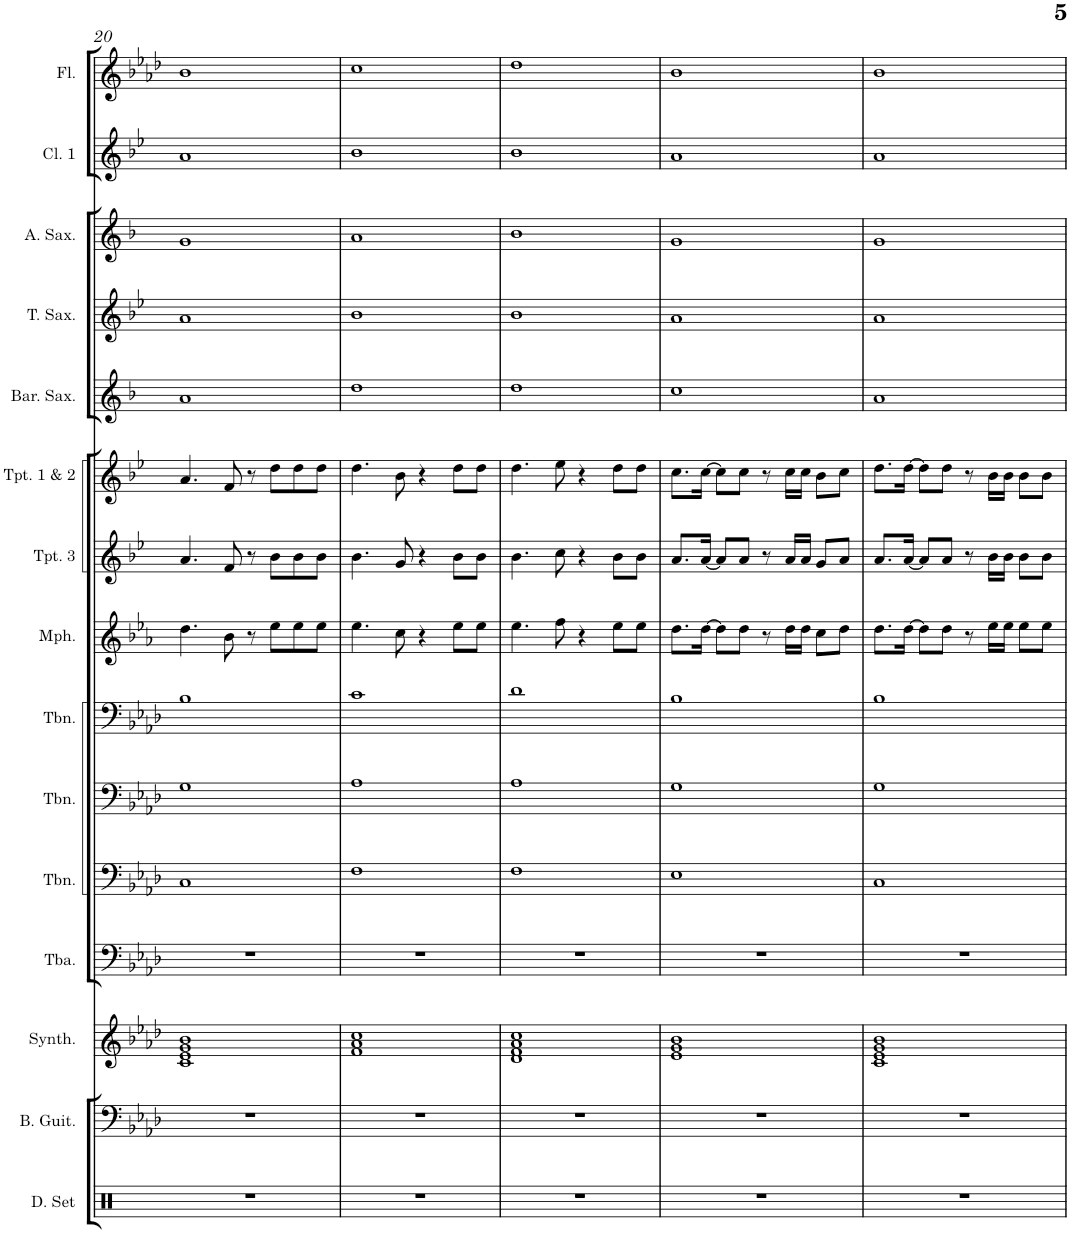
**kern	**kern	**kern	**kern	**kern	**kern	**kern	**kern	**kern	**kern	**kern	**kern	**kern	**kern	**kern
*part15	*part14	*part13	*part12	*part11	*part10	*part9	*part8	*part7	*part6	*part5	*part4	*part3	*part2	*part1
*staff15	*staff14	*staff13	*staff12	*staff11	*staff10	*staff9	*staff8	*staff7	*staff6	*staff5	*staff4	*staff3	*staff2	*staff1
*I"Drumset	*I"Bass Guitar	*I"Saw Synthesizer	*I"Tuba	*I"Trombone	*I"Trombone	*I"Trombone	*I"Mellophone	*I"Trumpet 3	*I"Trumpet 1 &amp; 2	*I"Baritone Sax	*I"Tenor Sax	*I"Alto Sax	*I"Clarinet 1	*I"Flute
*I'D. Set	*I'B. Guit.	*I'Synth.	*I'Tba.	*I'Tbn.	*I'Tbn.	*I'Tbn.	*I'Mph.	*I'Tpt. 3	*I'Tpt. 1 &amp; 2	*I'Bar. Sax.	*I'T. Sax.	*I'A. Sax.	*I'Cl. 1	*I'Fl.
!!LO:PB:g=z
*clefX	*clefF4	*clefG2	*clefF4	*clefF4	*clefF4	*clefF4	*clefG2	*clefG2	*clefG2	*clefG2	*clefG2	*clefG2	*clefG2	*clefG2
*	*Trd7c12	*	*	*	*	*	*Trd4c7	*Trd1c2	*Trd1c2	*Trd12c21	*Trd8c14	*Trd5c9	*Trd1c2	*
*k[]	*k[b-e-a-d-]	*k[b-e-a-d-]	*k[b-e-a-d-]	*k[b-e-a-d-]	*k[b-e-a-d-]	*k[b-e-a-d-]	*k[b-e-a-]	*k[b-e-]	*k[b-e-]	*k[b-]	*k[b-e-]	*k[b-]	*k[b-e-]	*k[b-e-a-d-]
*M4/4	*M4/4	*M4/4	*M4/4	*M4/4	*M4/4	*M4/4	*M4/4	*M4/4	*M4/4	*M4/4	*M4/4	*M4/4	*M4/4	*M4/4
=20	=20	=20	=20	=20	=20	=20	=20	=20	=20	=20	=20	=20	=20	=20
1r	1r	1c 1e- 1g 1b-	1r	1C	1G	1B-	4.dd\	4.a/	4.a/	1a	1a	1g	1a	1b-
.	.	.	.	.	.	.	8b-\	8f/	8f/	.	.	.	.	.
.	.	.	.	.	.	.	8r	8r	8r	.	.	.	.	.
.	.	.	.	.	.	.	8ee-\L	8b-\L	8dd\L	.	.	.	.	.
.	.	.	.	.	.	.	8ee-\	8b-\	8dd\	.	.	.	.	.
.	.	.	.	.	.	.	8ee-\J	8b-\J	8dd\J	.	.	.	.	.
=21	=21	=21	=21	=21	=21	=21	=21	=21	=21	=21	=21	=21	=21	=21
1r	1r	1f 1a- 1cc	1r	1F	1A-	1c	4.ee-\	4.b-\	4.dd\	1dd	1b-	1a	1b-	1cc
.	.	.	.	.	.	.	8cc\	8g/	8b-\	.	.	.	.	.
.	.	.	.	.	.	.	4r	4r	4r	.	.	.	.	.
.	.	.	.	.	.	.	8ee-\L	8b-\L	8dd\L	.	.	.	.	.
.	.	.	.	.	.	.	8ee-\J	8b-\J	8dd\J	.	.	.	.	.
=22	=22	=22	=22	=22	=22	=22	=22	=22	=22	=22	=22	=22	=22	=22
1r	1r	1d- 1f 1a- 1cc	1r	1F	1A-	1d-	4.ee-\	4.b-\	4.dd\	1dd	1b-	1b-	1b-	1dd-
.	.	.	.	.	.	.	8ff\	8cc\	8ee-\	.	.	.	.	.
.	.	.	.	.	.	.	4r	4r	4r	.	.	.	.	.
.	.	.	.	.	.	.	8ee-\L	8b-\L	8dd\L	.	.	.	.	.
.	.	.	.	.	.	.	8ee-\J	8b-\J	8dd\J	.	.	.	.	.
=23	=23	=23	=23	=23	=23	=23	=23	=23	=23	=23	=23	=23	=23	=23
1r	1r	1e- 1g 1b-	1r	1E-	1G	1B-	8.dd\L	8.a/L	8.cc\L	1cc	1a	1g	1a	1b-
.	.	.	.	.	.	.	[16dd\Jk	[16a/Jk	[16cc\Jk	.	.	.	.	.
.	.	.	.	.	.	.	8dd\L]	8a/L]	8cc\L]	.	.	.	.	.
.	.	.	.	.	.	.	8dd\J	8a/J	8cc\J	.	.	.	.	.
.	.	.	.	.	.	.	8r	8r	8r	.	.	.	.	.
.	.	.	.	.	.	.	16dd\LL	16a/LL	16cc\LL	.	.	.	.	.
.	.	.	.	.	.	.	16dd\JJ	16a/JJ	16cc\JJ	.	.	.	.	.
.	.	.	.	.	.	.	8cc\L	8g/L	8b-\L	.	.	.	.	.
.	.	.	.	.	.	.	8dd\J	8a/J	8cc\J	.	.	.	.	.
=24	=24	=24	=24	=24	=24	=24	=24	=24	=24	=24	=24	=24	=24	=24
1r	1r	1c 1e- 1g 1b-	1r	1C	1G	1B-	8.dd\L	8.a/L	8.dd\L	1a	1a	1g	1a	1b-
.	.	.	.	.	.	.	[16dd\Jk	[16a/Jk	[16dd\Jk	.	.	.	.	.
.	.	.	.	.	.	.	8dd\L]	8a/L]	8dd\L]	.	.	.	.	.
.	.	.	.	.	.	.	8dd\J	8a/J	8dd\J	.	.	.	.	.
.	.	.	.	.	.	.	8r	8r	8r	.	.	.	.	.
.	.	.	.	.	.	.	16ee-\LL	16b-\LL	16b-\LL	.	.	.	.	.
.	.	.	.	.	.	.	16ee-\JJ	16b-\JJ	16b-\JJ	.	.	.	.	.
.	.	.	.	.	.	.	8ee-\L	8b-\L	8b-\L	.	.	.	.	.
.	.	.	.	.	.	.	8ee-\J	8b-\J	8b-\J	.	.	.	.	.
=	=	=	=	=	=	=	=	=	=	=	=	=	=	=
*-	*-	*-	*-	*-	*-	*-	*-	*-	*-	*-	*-	*-	*-	*-
